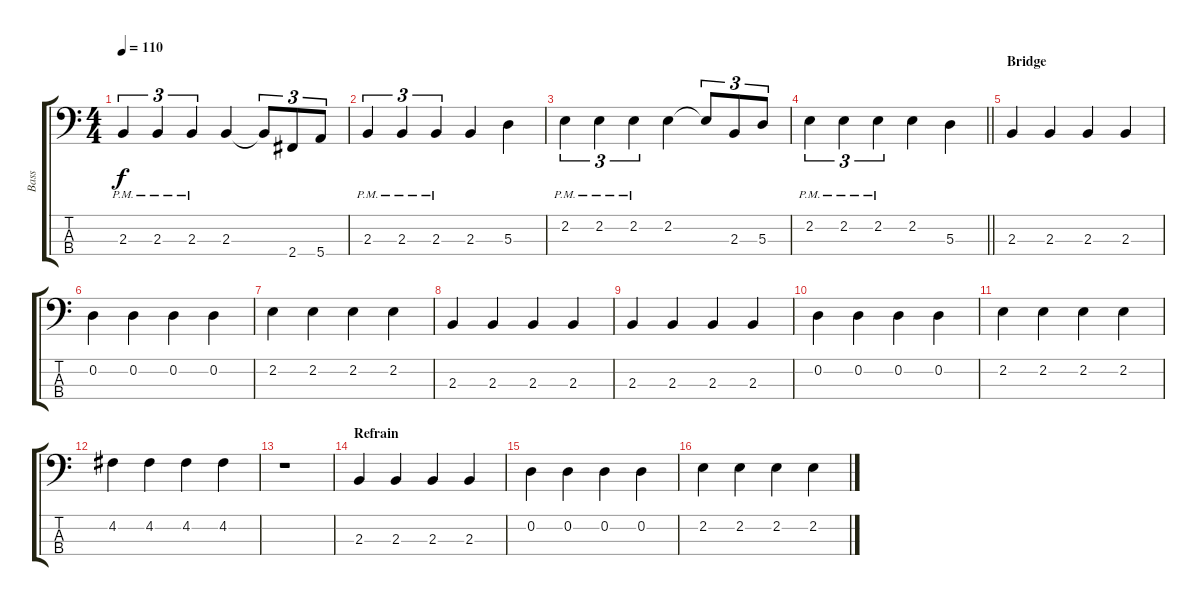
\track ("Bass" "Bass") {instrument electricbassfinger}
\staff {score tabs}
\tuning (G2 D2 A1 E1) {hide}
\ts (4 4)
\tempo 110
\clef f4
\ks c
2.3{pm}.4{tu (3 2) dy f} 2.3{pm}.4{tu (3 2)} 2.3{pm}.4{tu (3 2)} 2.3.4 2.3{t}.8{tu (3 2)} 2.4.8{tu (3 2)} 5.4.8{tu (3 2)} |
2.3{pm}.4{tu (3 2)} 2.3{pm}.4{tu (3 2)} 2.3{pm}.4{tu (3 2)} 2.3.4 5.3.4 |
2.2{pm}.4{tu (3 2)} 2.2{pm}.4{tu (3 2)} 2.2{pm}.4{tu (3 2)} 2.2.4 2.2{t}.8{tu (3 2)} 2.3.8{tu (3 2)} 5.3.8{tu (3 2)} |
\barLineRight lightlight
2.2{pm}.4{tu (3 2)} 2.2{pm}.4{tu (3 2)} 2.2{pm}.4{tu (3 2)} 2.2.4 5.3.4 |
\section ("" "Bridge")
2.3.4 2.3.4 2.3.4 2.3.4 |
0.2.4 0.2.4 0.2.4 0.2.4 |
2.2.4 2.2.4 2.2.4 2.2.4 |
2.3.4 2.3.4 2.3.4 2.3.4 |
2.3.4 2.3.4 2.3.4 2.3.4 |
0.2.4 0.2.4 0.2.4 0.2.4 |
2.2.4 2.2.4 2.2.4 2.2.4 |
4.2.4 4.2.4 4.2.4 4.2.4 |
r.1 |
\section ("" "Refrain")
2.3.4 2.3.4 2.3.4 2.3.4 |
0.2.4 0.2.4 0.2.4 0.2.4 |
2.2.4 2.2.4 2.2.4 2.2.4
